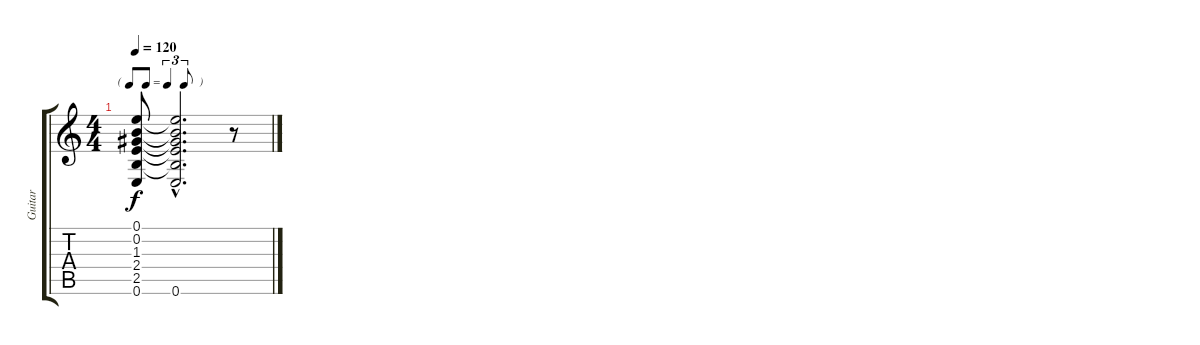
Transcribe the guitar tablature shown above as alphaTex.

\track ("Guitar" "Guitar") {instrument acousticguitarnylon}
\staff {score tabs}
\tuning (E4 B3 G3 D3 A2 E2) {hide}
\ts (4 4)
\tf triplet8th
\tempo 120
\clef g2
\ks c
(0.1{t} 0.2{t} 1.3{t} 2.4{t} 2.5{t} 0.6{t}).8{dy f} (0.1{hac t} 0.2{hac t} 1.3{hac t} 2.4{hac t} 2.5{hac t} 0.6{hac}).2{d} r.8{txt ""}
